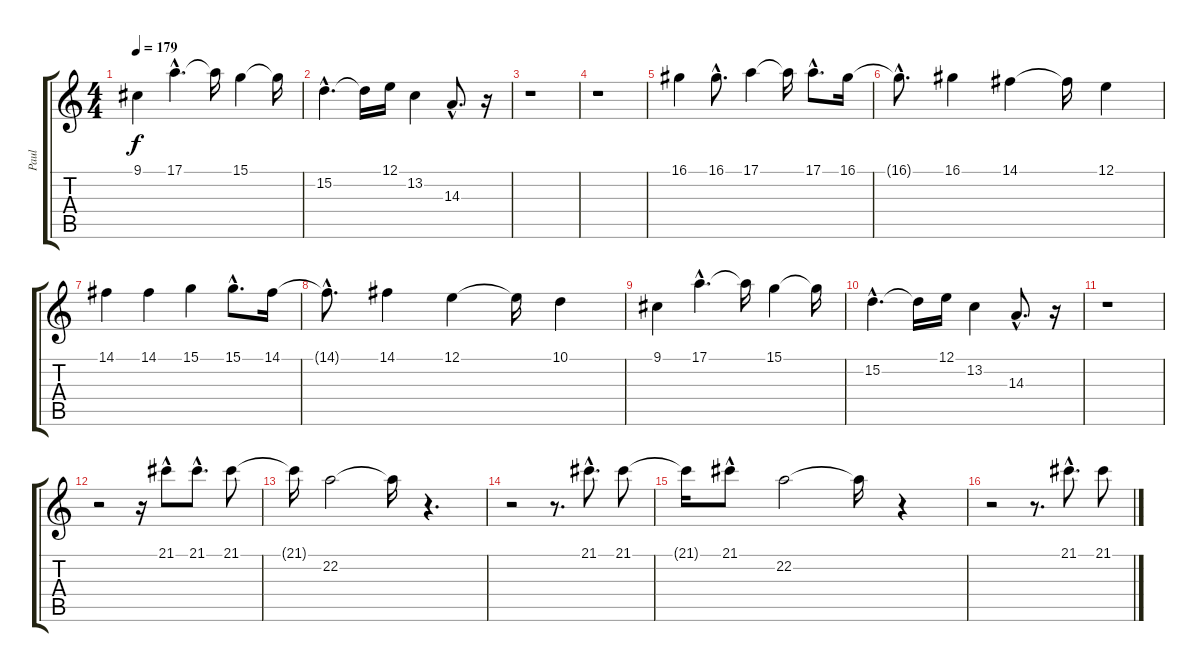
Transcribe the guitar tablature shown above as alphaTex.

\track ("Paul" "Paul") {instrument lead6voice}
\staff {score tabs}
\tuning (E4 B3 G3 D3 A2 E2) {hide}
\ts (4 4)
\tempo 179
\clef g2
\ks c
9.1{t}.4{dy f} 17.1{hac}.4{d} 17.1{t}.16 15.1.4 15.1{t}.16 |
15.2{hac}.4{d} 15.2{t}.16 12.1.16 13.2.4 14.3{hac}.8{d} r.16 |
r.1 |
r.1 |
16.1.4 16.1{hac}.8{d} 17.1.4 17.1{t}.16 17.1{hac}.8{d} 16.1.16 |
16.1{hac t}.8{d} 16.1.4 14.1.4 14.1{t}.16 12.1.4 |
14.1.4 14.1.4 15.1.4 15.1{hac}.8{d} 14.1.16 |
14.1{hac t}.8{d} 14.1.4 12.1.4 12.1{t}.16 10.1.4 |
9.1.4 17.1{hac}.4{d} 17.1{t}.16 15.1.4 15.1{t}.16 |
15.2{hac}.4{d} 15.2{t}.16 12.1.16 13.2.4 14.3{hac}.8{d} r.16 |
r.1 |
r.2 r.16 21.1{hac}.8{volume 10} 21.1{hac}.8{d} 21.1.8 |
21.1{t}.16 22.2.2 22.2{t}.16 r.4{d} |
r.2 r.8{d} 21.1{hac}.8{d} 21.1.8 |
21.1{t}.16 21.1{hac}.8 22.2.2 22.2{t}.16 r.4 |
r.2 r.8{d} 21.1{hac}.8{d} 21.1.8
